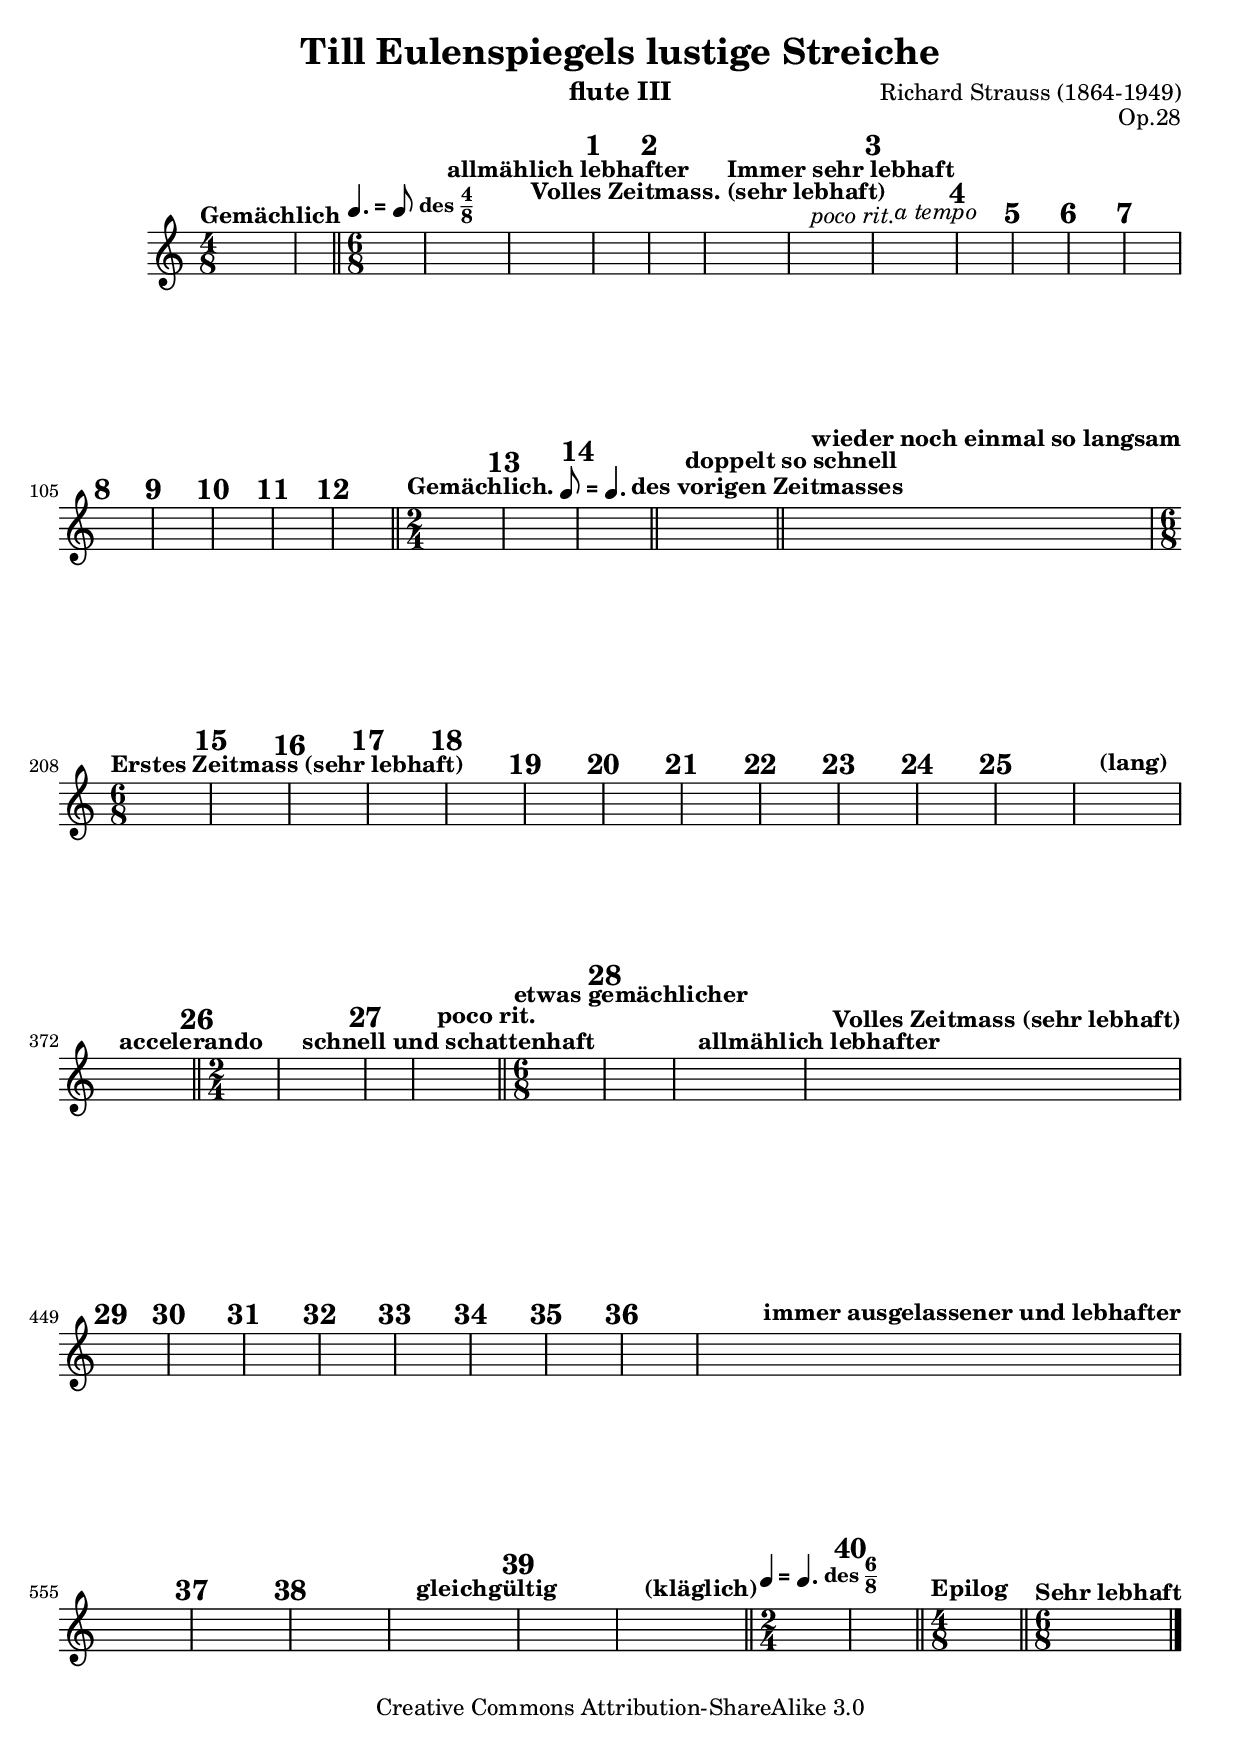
\version "2.13.49"

\include "defs.ily" 
\version "2.13.49"

fluteThree = \relative c'
{
}
 

instrument = "flute III"

notes = \fluteThree

\include "part.ily"
